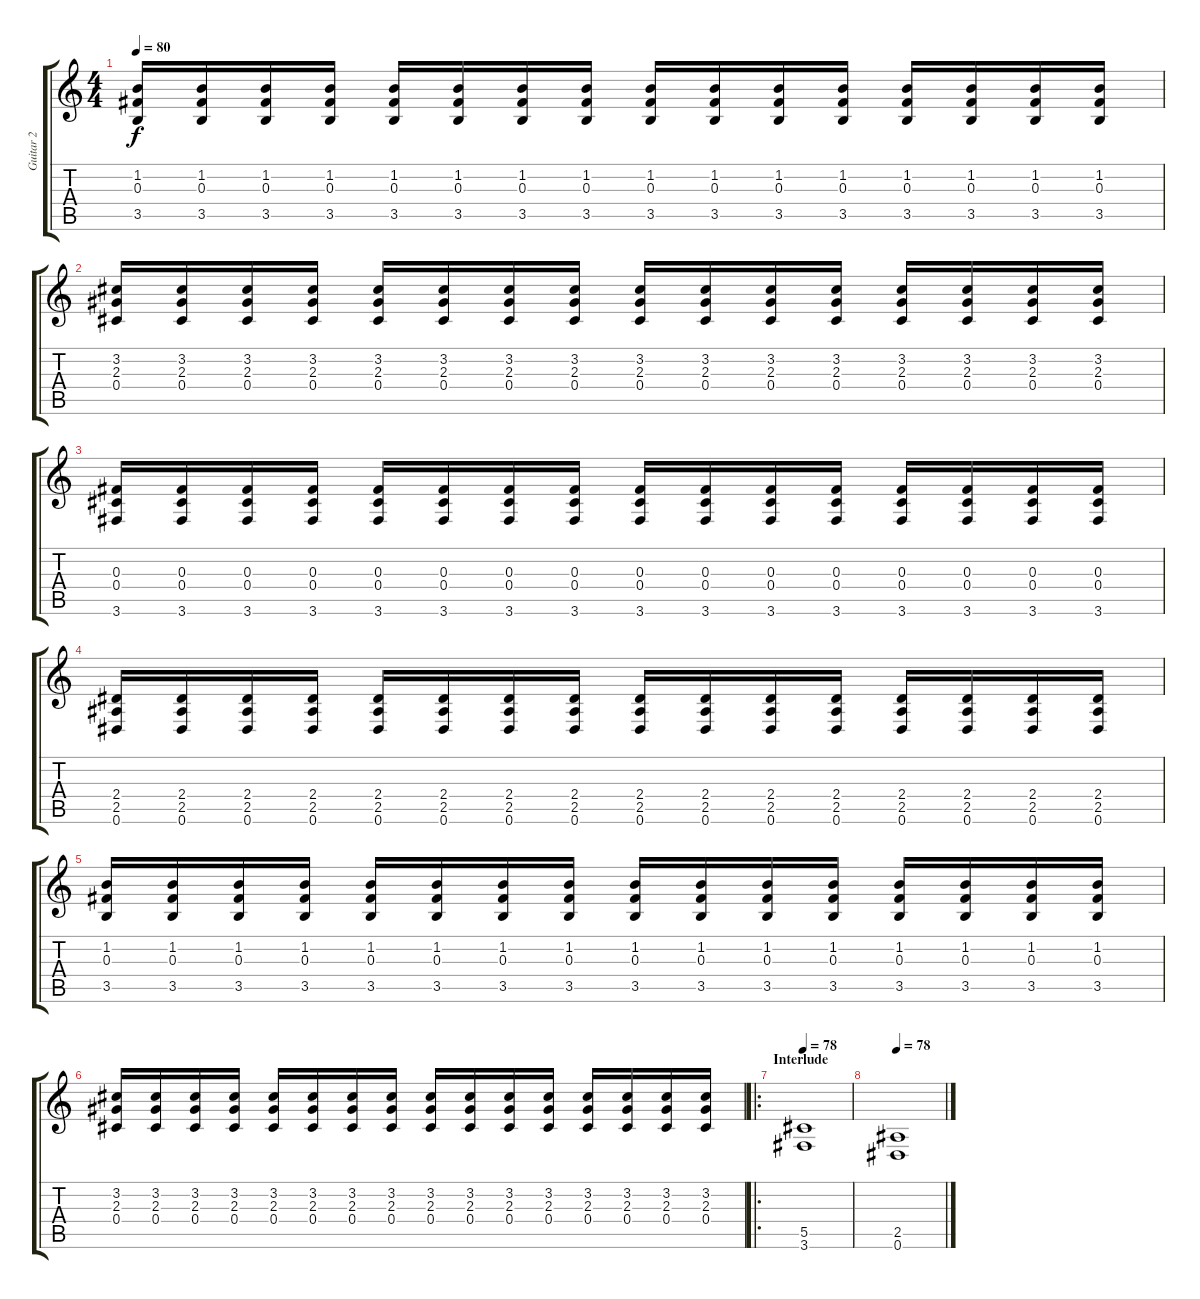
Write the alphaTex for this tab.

\track ("Guitar 2" "Guitar 2") {instrument distortionguitar}
\staff {score tabs}
\tuning (Eb4 Bb3 Gb3 Db3 Ab2 Eb2) {hide}
\ts (4 4)
\tempo 80
\clef g2
\ks c
(1.2 0.3 3.5).16{dy f} (1.2 0.3 3.5).16 (1.2 0.3 3.5).16 (1.2 0.3 3.5).16 (1.2 0.3 3.5).16 (1.2 0.3 3.5).16 (1.2 0.3 3.5).16 (1.2 0.3 3.5).16 (1.2 0.3 3.5).16 (1.2 0.3 3.5).16 (1.2 0.3 3.5).16 (1.2 0.3 3.5).16 (1.2 0.3 3.5).16 (1.2 0.3 3.5).16 (1.2 0.3 3.5).16 (1.2 0.3 3.5).16 |
(3.2 2.3 0.4).16 (3.2 2.3 0.4).16 (3.2 2.3 0.4).16 (3.2 2.3 0.4).16 (3.2 2.3 0.4).16 (3.2 2.3 0.4).16 (3.2 2.3 0.4).16 (3.2 2.3 0.4).16 (3.2 2.3 0.4).16 (3.2 2.3 0.4).16 (3.2 2.3 0.4).16 (3.2 2.3 0.4).16 (3.2 2.3 0.4).16 (3.2 2.3 0.4).16 (3.2 2.3 0.4).16 (3.2 2.3 0.4).16 |
(0.3 0.4 3.6).16 (0.3 0.4 3.6).16 (0.3 0.4 3.6).16 (0.3 0.4 3.6).16 (0.3 0.4 3.6).16 (0.3 0.4 3.6).16 (0.3 0.4 3.6).16 (0.3 0.4 3.6).16 (0.3 0.4 3.6).16 (0.3 0.4 3.6).16 (0.3 0.4 3.6).16 (0.3 0.4 3.6).16 (0.3 0.4 3.6).16 (0.3 0.4 3.6).16 (0.3 0.4 3.6).16 (0.3 0.4 3.6).16 |
(2.4 2.5 0.6).16 (2.4 2.5 0.6).16 (2.4 2.5 0.6).16 (2.4 2.5 0.6).16 (2.4 2.5 0.6).16 (2.4 2.5 0.6).16 (2.4 2.5 0.6).16 (2.4 2.5 0.6).16 (2.4 2.5 0.6).16 (2.4 2.5 0.6).16 (2.4 2.5 0.6).16 (2.4 2.5 0.6).16 (2.4 2.5 0.6).16 (2.4 2.5 0.6).16 (2.4 2.5 0.6).16 (2.4 2.5 0.6).16 |
(1.2 0.3 3.5).16 (1.2 0.3 3.5).16 (1.2 0.3 3.5).16 (1.2 0.3 3.5).16 (1.2 0.3 3.5).16 (1.2 0.3 3.5).16 (1.2 0.3 3.5).16 (1.2 0.3 3.5).16 (1.2 0.3 3.5).16 (1.2 0.3 3.5).16 (1.2 0.3 3.5).16 (1.2 0.3 3.5).16 (1.2 0.3 3.5).16 (1.2 0.3 3.5).16 (1.2 0.3 3.5).16 (1.2 0.3 3.5).16 |
(3.2 2.3 0.4).16 (3.2 2.3 0.4).16 (3.2 2.3 0.4).16 (3.2 2.3 0.4).16 (3.2 2.3 0.4).16 (3.2 2.3 0.4).16 (3.2 2.3 0.4).16 (3.2 2.3 0.4).16 (3.2 2.3 0.4).16 (3.2 2.3 0.4).16 (3.2 2.3 0.4).16 (3.2 2.3 0.4).16 (3.2 2.3 0.4).16 (3.2 2.3 0.4).16 (3.2 2.3 0.4).16 (3.2 2.3 0.4).16 |
\ro
\section ("" "Interlude")
\tempo 78
(5.5 3.6).1{volume 8} |
\tempo 78
(2.5 0.6).1
